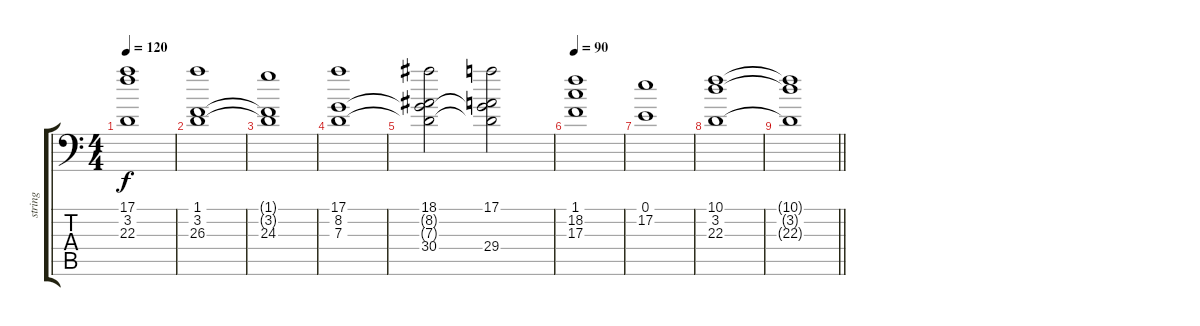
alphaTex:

\track ("string" "string") {instrument stringensemble1}
\staff {score tabs}
\tuning (E4 B3 G3 E2 A1 F1) {hide}
\ts (4 4)
\tempo 120
\clef f4
\ks c
(17.1{t} 3.2{t} 22.3{t}).1{dy f} |
(1.1 3.2 26.3).1 |
(1.1{t} 3.2{t} 24.3).1 |
(17.1 8.2 7.3).1 |
(18.1 8.2{t} 7.3{t} 30.4).2 (17.1 8.2{t} 7.3{t} 29.4).2 |
\tempo 90
(1.1 18.2 17.3).1 |
(0.1 17.2).1 |
(10.1 3.2 22.3).1 |
\barLineRight lightlight
(10.1{t} 3.2{t} 22.3{t}).1
